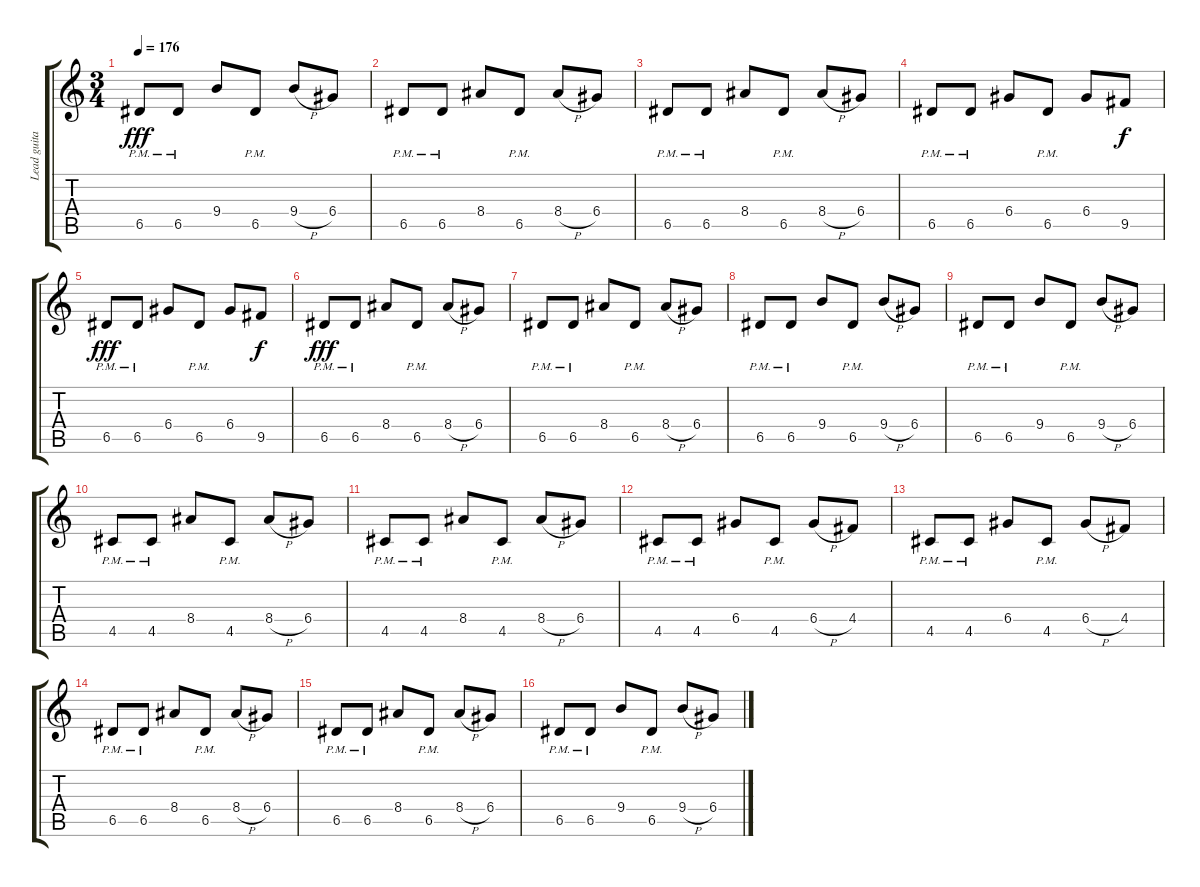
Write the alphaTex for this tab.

\track ("Lead guitar" "Lead guita") {instrument distortionguitar}
\staff {score tabs}
\tuning (E4 B3 G3 D3 A2 E2) {hide}
\ts (3 4)
\tempo 176
\clef g2
\ks c
6.5{pm}.8{dy fff} 6.5{pm}.8 9.4.8 6.5{pm}.8 9.4{h}.8 6.4.8 |
6.5{pm}.8 6.5{pm}.8 8.4.8 6.5{pm}.8 8.4{h}.8 6.4.8 |
6.5{pm}.8 6.5{pm}.8 8.4.8 6.5{pm}.8 8.4{h}.8 6.4.8 |
6.5{pm}.8 6.5{pm}.8 6.4.8 6.5{pm}.8 6.4.8 9.5.8{dy f} |
6.5{pm}.8{dy fff} 6.5{pm}.8 6.4.8 6.5{pm}.8 6.4.8 9.5.8{dy f} |
6.5{pm}.8{dy fff} 6.5{pm}.8 8.4.8 6.5{pm}.8 8.4{h}.8 6.4.8 |
6.5{pm}.8 6.5{pm}.8 8.4.8 6.5{pm}.8 8.4{h}.8 6.4.8 |
6.5{pm}.8 6.5{pm}.8 9.4.8 6.5{pm}.8 9.4{h}.8 6.4.8 |
6.5{pm}.8 6.5{pm}.8 9.4.8 6.5{pm}.8 9.4{h}.8 6.4.8 |
4.5{pm}.8 4.5{pm}.8 8.4.8 4.5{pm}.8 8.4{h}.8 6.4.8 |
4.5{pm}.8 4.5{pm}.8 8.4.8 4.5{pm}.8 8.4{h}.8 6.4.8 |
4.5{pm}.8 4.5{pm}.8 6.4.8 4.5{pm}.8 6.4{h}.8 4.4.8 |
4.5{pm}.8 4.5{pm}.8 6.4.8 4.5{pm}.8 6.4{h}.8 4.4.8 |
6.5{pm}.8 6.5{pm}.8 8.4.8 6.5{pm}.8 8.4{h}.8 6.4.8 |
6.5{pm}.8 6.5{pm}.8 8.4.8 6.5{pm}.8 8.4{h}.8 6.4.8 |
6.5{pm}.8 6.5{pm}.8 9.4.8 6.5{pm}.8 9.4{h}.8 6.4.8
